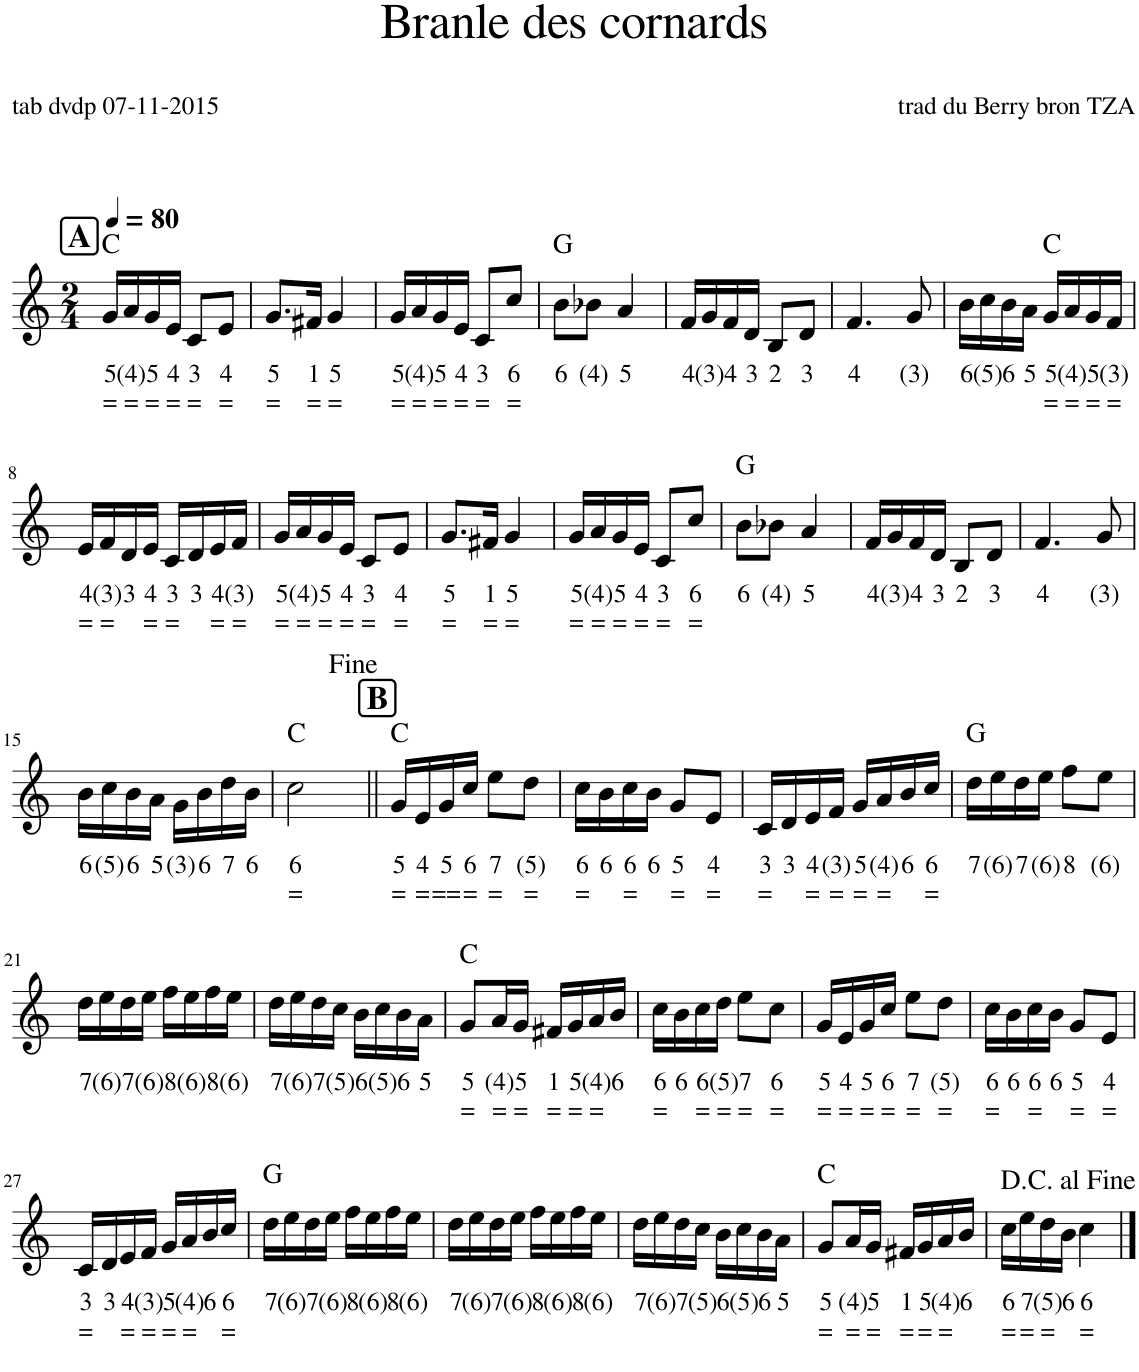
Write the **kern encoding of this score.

**kern	**text	**text	**harte
*part1	*part1	*part1	*part1
*staff1	*staff1	*staff1	*
*I"Stem	*	*	*
*I'Stem	*	*	*
*clefG2	*	*	*
*k[]	*	*	*
*M2/4	*	*	*
*MM80	*	*	*
!!LO:REH:place=s1:a:B:cj:fs=14:t=A
=1	=1	=1	=1
!	!LO:LY:b	!LO:LY:b	!
16g/LL	5	=	C:maj
!	!LO:LY:b	!LO:LY:b	!
16a/	(4)	=	.
!	!LO:LY:b	!LO:LY:b	!
16g/	5	=	.
!	!LO:LY:b	!LO:LY:b	!
16e/JJ	4	=	.
!	!LO:LY:b	!LO:LY:b	!
8c/L	3	=	.
!	!LO:LY:b	!LO:LY:b	!
8e/J	4	=	.
=2	=2	=2	=2
!	!LO:LY:b	!LO:LY:b	!
8.g/L	5	=	.
!	!LO:LY:b	!LO:LY:b	!
16f#X/Jk	1	=	.
!	!LO:LY:b	!LO:LY:b	!
4g/	5	=	.
=3	=3	=3	=3
!	!LO:LY:b	!LO:LY:b	!
16g/LL	5	=	.
!	!LO:LY:b	!LO:LY:b	!
16a/	(4)	=	.
!	!LO:LY:b	!LO:LY:b	!
16g/	5	=	.
!	!LO:LY:b	!LO:LY:b	!
16e/JJ	4	=	.
!	!LO:LY:b	!LO:LY:b	!
8c/L	3	=	.
!	!LO:LY:b	!LO:LY:b	!
8cc/J	6	=	.
=4	=4	=4	=4
!	!LO:LY:b	!	!
8b\L	6	.	G:maj
!	!LO:LY:b	!	!
8b-X\J	(4)	.	.
!	!LO:LY:b	!	!
4a/	5	.	.
=5	=5	=5	=5
!	!LO:LY:b	!	!
16f/LL	4	.	.
!	!LO:LY:b	!	!
16g/	(3)	.	.
!	!LO:LY:b	!	!
16f/	4	.	.
!	!LO:LY:b	!	!
16d/JJ	3	.	.
!	!LO:LY:b	!	!
8B/L	2	.	.
!	!LO:LY:b	!	!
8d/J	3	.	.
=6	=6	=6	=6
!	!LO:LY:b	!	!
4.f/	4	.	.
!	!LO:LY:b	!	!
8g/	(3)	.	.
=7	=7	=7	=7
!	!LO:LY:b	!	!
16b\LL	6	.	.
!	!LO:LY:b	!	!
16cc\	(5)	.	.
!	!LO:LY:b	!	!
16b\	6	.	.
!	!LO:LY:b	!	!
16a\JJ	5	.	.
!	!LO:LY:b	!LO:LY:b	!
16g/LL	5	=	C:maj
!	!LO:LY:b	!LO:LY:b	!
16a/	(4)	=	.
!	!LO:LY:b	!LO:LY:b	!
16g/	5	=	.
!	!LO:LY:b	!LO:LY:b	!
16f/JJ	(3)	=	.
!!LO:LB:g=z
=8	=8	=8	=8
!	!LO:LY:b	!LO:LY:b	!
16e/LL	4	=	.
!	!LO:LY:b	!LO:LY:b	!
16f/	(3)	=	.
!	!LO:LY:b	!	!
16d/	3	.	.
!	!LO:LY:b	!LO:LY:b	!
16e/JJ	4	=	.
!	!LO:LY:b	!LO:LY:b	!
16c/LL	3	=	.
!	!LO:LY:b	!	!
16d/	3	.	.
!	!LO:LY:b	!LO:LY:b	!
16e/	4	=	.
!	!LO:LY:b	!LO:LY:b	!
16f/JJ	(3)	=	.
=9	=9	=9	=9
!	!LO:LY:b	!LO:LY:b	!
16g/LL	5	=	.
!	!LO:LY:b	!LO:LY:b	!
16a/	(4)	=	.
!	!LO:LY:b	!LO:LY:b	!
16g/	5	=	.
!	!LO:LY:b	!LO:LY:b	!
16e/JJ	4	=	.
!	!LO:LY:b	!LO:LY:b	!
8c/L	3	=	.
!	!LO:LY:b	!LO:LY:b	!
8e/J	4	=	.
=10	=10	=10	=10
!	!LO:LY:b	!LO:LY:b	!
8.g/L	5	=	.
!	!LO:LY:b	!LO:LY:b	!
16f#X/Jk	1	=	.
!	!LO:LY:b	!LO:LY:b	!
4g/	5	=	.
=11	=11	=11	=11
!	!LO:LY:b	!LO:LY:b	!
16g/LL	5	=	.
!	!LO:LY:b	!LO:LY:b	!
16a/	(4)	=	.
!	!LO:LY:b	!LO:LY:b	!
16g/	5	=	.
!	!LO:LY:b	!LO:LY:b	!
16e/JJ	4	=	.
!	!LO:LY:b	!LO:LY:b	!
8c/L	3	=	.
!	!LO:LY:b	!LO:LY:b	!
8cc/J	6	=	.
=12	=12	=12	=12
!	!LO:LY:b	!	!
8b\L	6	.	G:maj
!	!LO:LY:b	!	!
8b-X\J	(4)	.	.
!	!LO:LY:b	!	!
4a/	5	.	.
=13	=13	=13	=13
!	!LO:LY:b	!	!
16f/LL	4	.	.
!	!LO:LY:b	!	!
16g/	(3)	.	.
!	!LO:LY:b	!	!
16f/	4	.	.
!	!LO:LY:b	!	!
16d/JJ	3	.	.
!	!LO:LY:b	!	!
8B/L	2	.	.
!	!LO:LY:b	!	!
8d/J	3	.	.
=14	=14	=14	=14
!	!LO:LY:b	!	!
4.f/	4	.	.
!	!LO:LY:b	!	!
8g/	(3)	.	.
!!LO:LB:g=z
=15	=15	=15	=15
!	!LO:LY:b	!	!
16b\LL	6	.	.
!	!LO:LY:b	!	!
16cc\	(5)	.	.
!	!LO:LY:b	!	!
16b\	6	.	.
!	!LO:LY:b	!	!
16a\JJ	5	.	.
!	!LO:LY:b	!	!
16g\LL	(3)	.	.
!	!LO:LY:b	!	!
16b\	6	.	.
!	!LO:LY:b	!	!
16dd\	7	.	.
!	!LO:LY:b	!	!
16b\JJ	6	.	.
=16	=16	=16	=16
!	!LO:LY:b	!LO:LY:b	!
2cc\	6	=	C:maj
!!LO:REH:place=s1:a:B:cj:fs=14:t=B
=17||	=17||	=17||	=17||
!	!LO:LY:b	!LO:LY:b	!
16g/LL	5	=	C:maj
!	!LO:LY:b	!LO:LY:b	!
16e/	4	=	.
!	!LO:LY:b	!LO:LY:b	!
16g/	5	==	.
!	!LO:LY:b	!LO:LY:b	!
16cc/JJ	6	=	.
!	!LO:LY:b	!LO:LY:b	!
8ee\L	7	=	.
!	!LO:LY:b	!LO:LY:b	!
8dd\J	(5)	=	.
=18	=18	=18	=18
!	!LO:LY:b	!LO:LY:b	!
16cc\LL	6	=	.
!	!LO:LY:b	!	!
16b\	6	.	.
!	!LO:LY:b	!LO:LY:b	!
16cc\	6	=	.
!	!LO:LY:b	!	!
16b\JJ	6	.	.
!	!LO:LY:b	!LO:LY:b	!
8g/L	5	=	.
!	!LO:LY:b	!LO:LY:b	!
8e/J	4	=	.
=19	=19	=19	=19
!	!LO:LY:b	!LO:LY:b	!
16c/LL	3	=	.
!	!LO:LY:b	!	!
16d/	3	.	.
!	!LO:LY:b	!LO:LY:b	!
16e/	4	=	.
!	!LO:LY:b	!LO:LY:b	!
16f/JJ	(3)	=	.
!	!LO:LY:b	!LO:LY:b	!
16g/LL	5	=	.
!	!LO:LY:b	!LO:LY:b	!
16a/	(4)	=	.
!	!LO:LY:b	!	!
16b/	6	.	.
!	!LO:LY:b	!LO:LY:b	!
16cc/JJ	6	=	.
=20	=20	=20	=20
!	!LO:LY:b	!	!
16dd\LL	7	.	G:maj
!	!LO:LY:b	!	!
16ee\	(6)	.	.
!	!LO:LY:b	!	!
16dd\	7	.	.
!	!LO:LY:b	!	!
16ee\JJ	(6)	.	.
!	!LO:LY:b	!	!
8ff\L	8	.	.
!	!LO:LY:b	!	!
8ee\J	(6)	.	.
!!LO:LB:g=z
=21	=21	=21	=21
!	!LO:LY:b	!	!
16dd\LL	7	.	.
!	!LO:LY:b	!	!
16ee\	(6)	.	.
!	!LO:LY:b	!	!
16dd\	7	.	.
!	!LO:LY:b	!	!
16ee\JJ	(6)	.	.
!	!LO:LY:b	!	!
16ff\LL	8	.	.
!	!LO:LY:b	!	!
16ee\	(6)	.	.
!	!LO:LY:b	!	!
16ff\	8	.	.
!	!LO:LY:b	!	!
16ee\JJ	(6)	.	.
=22	=22	=22	=22
!	!LO:LY:b	!	!
16dd\LL	7	.	.
!	!LO:LY:b	!	!
16ee\	(6)	.	.
!	!LO:LY:b	!	!
16dd\	7	.	.
!	!LO:LY:b	!	!
16cc\JJ	(5)	.	.
!	!LO:LY:b	!	!
16b\LL	6	.	.
!	!LO:LY:b	!	!
16cc\	(5)	.	.
!	!LO:LY:b	!	!
16b\	6	.	.
!	!LO:LY:b	!	!
16a\JJ	5	.	.
=23	=23	=23	=23
!	!LO:LY:b	!LO:LY:b	!
8g/L	5	=	C:maj
!	!LO:LY:b	!LO:LY:b	!
16a/L	(4)	=	.
!	!LO:LY:b	!LO:LY:b	!
16g/JJ	5	=	.
!	!LO:LY:b	!LO:LY:b	!
16f#X/LL	1	=	.
!	!LO:LY:b	!LO:LY:b	!
16g/	5	=	.
!	!LO:LY:b	!LO:LY:b	!
16a/	(4)	=	.
!	!LO:LY:b	!	!
16b/JJ	6	.	.
=24	=24	=24	=24
!	!LO:LY:b	!LO:LY:b	!
16cc\LL	6	=	.
!	!LO:LY:b	!	!
16b\	6	.	.
!	!LO:LY:b	!LO:LY:b	!
16cc\	6	=	.
!	!LO:LY:b	!LO:LY:b	!
16dd\JJ	(5)	=	.
!	!LO:LY:b	!LO:LY:b	!
8ee\L	7	=	.
!	!LO:LY:b	!LO:LY:b	!
8cc\J	6	=	.
=25	=25	=25	=25
!	!LO:LY:b	!LO:LY:b	!
16g/LL	5	=	.
!	!LO:LY:b	!LO:LY:b	!
16e/	4	=	.
!	!LO:LY:b	!LO:LY:b	!
16g/	5	=	.
!	!LO:LY:b	!LO:LY:b	!
16cc/JJ	6	=	.
!	!LO:LY:b	!LO:LY:b	!
8ee\L	7	=	.
!	!LO:LY:b	!LO:LY:b	!
8dd\J	(5)	=	.
=26	=26	=26	=26
!	!LO:LY:b	!LO:LY:b	!
16cc\LL	6	=	.
!	!LO:LY:b	!	!
16b\	6	.	.
!	!LO:LY:b	!LO:LY:b	!
16cc\	6	=	.
!	!LO:LY:b	!	!
16b\JJ	6	.	.
!	!LO:LY:b	!LO:LY:b	!
8g/L	5	=	.
!	!LO:LY:b	!LO:LY:b	!
8e/J	4	=	.
!!LO:LB:g=z
=27	=27	=27	=27
!	!LO:LY:b	!LO:LY:b	!
16c/LL	3	=	.
!	!LO:LY:b	!	!
16d/	3	.	.
!	!LO:LY:b	!LO:LY:b	!
16e/	4	=	.
!	!LO:LY:b	!LO:LY:b	!
16f/JJ	(3)	=	.
!	!LO:LY:b	!LO:LY:b	!
16g/LL	5	=	.
!	!LO:LY:b	!LO:LY:b	!
16a/	(4)	=	.
!	!LO:LY:b	!	!
16b/	6	.	.
!	!LO:LY:b	!LO:LY:b	!
16cc/JJ	6	=	.
=28	=28	=28	=28
!	!LO:LY:b	!	!
16dd\LL	7	.	G:maj
!	!LO:LY:b	!	!
16ee\	(6)	.	.
!	!LO:LY:b	!	!
16dd\	7	.	.
!	!LO:LY:b	!	!
16ee\JJ	(6)	.	.
!	!LO:LY:b	!	!
16ff\LL	8	.	.
!	!LO:LY:b	!	!
16ee\	(6)	.	.
!	!LO:LY:b	!	!
16ff\	8	.	.
!	!LO:LY:b	!	!
16ee\JJ	(6)	.	.
=29	=29	=29	=29
!	!LO:LY:b	!	!
16dd\LL	7	.	.
!	!LO:LY:b	!	!
16ee\	(6)	.	.
!	!LO:LY:b	!	!
16dd\	7	.	.
!	!LO:LY:b	!	!
16ee\JJ	(6)	.	.
!	!LO:LY:b	!	!
16ff\LL	8	.	.
!	!LO:LY:b	!	!
16ee\	(6)	.	.
!	!LO:LY:b	!	!
16ff\	8	.	.
!	!LO:LY:b	!	!
16ee\JJ	(6)	.	.
=30	=30	=30	=30
!	!LO:LY:b	!	!
16dd\LL	7	.	.
!	!LO:LY:b	!	!
16ee\	(6)	.	.
!	!LO:LY:b	!	!
16dd\	7	.	.
!	!LO:LY:b	!	!
16cc\JJ	(5)	.	.
!	!LO:LY:b	!	!
16b\LL	6	.	.
!	!LO:LY:b	!	!
16cc\	(5)	.	.
!	!LO:LY:b	!	!
16b\	6	.	.
!	!LO:LY:b	!	!
16a\JJ	5	.	.
=31	=31	=31	=31
!	!LO:LY:b	!LO:LY:b	!
8g/L	5	=	C:maj
!	!LO:LY:b	!LO:LY:b	!
16a/L	(4)	=	.
!	!LO:LY:b	!LO:LY:b	!
16g/JJ	5	=	.
!	!LO:LY:b	!LO:LY:b	!
16f#X/LL	1	=	.
!	!LO:LY:b	!LO:LY:b	!
16g/	5	=	.
!	!LO:LY:b	!LO:LY:b	!
16a/	(4)	=	.
!	!LO:LY:b	!	!
16b/JJ	6	.	.
=32	=32	=32	=32
!	!LO:LY:b	!LO:LY:b	!
16cc\LL	6	=	.
!	!LO:LY:b	!LO:LY:b	!
16ee\	7	=	.
!	!LO:LY:b	!LO:LY:b	!
16dd\	(5)	=	.
!	!LO:LY:b	!	!
16b\JJ	6	.	.
!	!LO:LY:b	!LO:LY:b	!
4cc\	6	=	.
==	==	==	==
*-	*-	*-	*-
